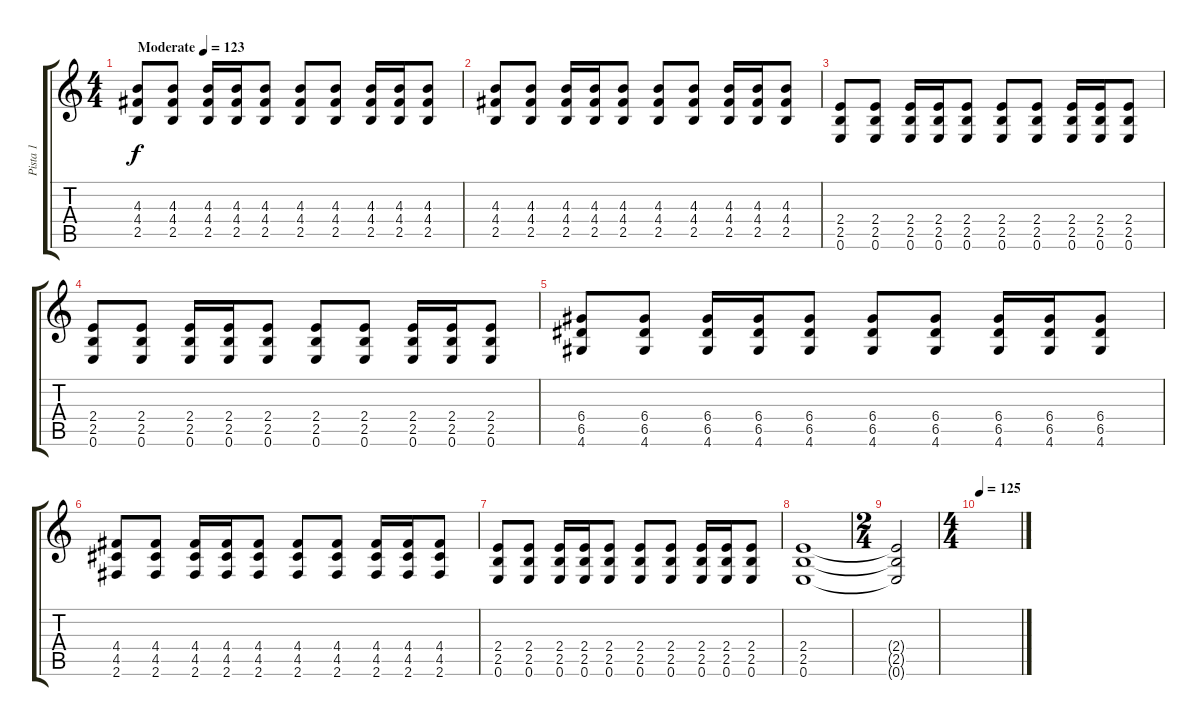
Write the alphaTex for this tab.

\track ("Pista 1" "Pista 1") {instrument electricguitarclean}
\staff {score tabs}
\tuning (E4 B3 G3 D3 A2 E2) {hide}
\ts (4 4)
\tempo (123 "Moderate")
\clef g2
\ks c
(4.3 4.4 2.5).8{dy f instrument electricguitarclean} (4.3 4.4 2.5).8 (4.3 4.4 2.5).16 (4.3 4.4 2.5).16 (4.3 4.4 2.5).8 (4.3 4.4 2.5).8 (4.3 4.4 2.5).8 (4.3 4.4 2.5).16 (4.3 4.4 2.5).16 (4.3 4.4 2.5).8 |
(4.3 4.4 2.5).8 (4.3 4.4 2.5).8 (4.3 4.4 2.5).16 (4.3 4.4 2.5).16 (4.3 4.4 2.5).8 (4.3 4.4 2.5).8 (4.3 4.4 2.5).8 (4.3 4.4 2.5).16 (4.3 4.4 2.5).16 (4.3 4.4 2.5).8 |
(2.4 2.5 0.6).8 (2.4 2.5 0.6).8 (2.4 2.5 0.6).16 (2.4 2.5 0.6).16 (2.4 2.5 0.6).8 (2.4 2.5 0.6).8 (2.4 2.5 0.6).8 (2.4 2.5 0.6).16 (2.4 2.5 0.6).16 (2.4 2.5 0.6).8 |
(2.4 2.5 0.6).8 (2.4 2.5 0.6).8 (2.4 2.5 0.6).16 (2.4 2.5 0.6).16 (2.4 2.5 0.6).8 (2.4 2.5 0.6).8 (2.4 2.5 0.6).8 (2.4 2.5 0.6).16 (2.4 2.5 0.6).16 (2.4 2.5 0.6).8 |
(6.4 6.5 4.6).8 (6.4 6.5 4.6).8 (6.4 6.5 4.6).16 (6.4 6.5 4.6).16 (6.4 6.5 4.6).8 (6.4 6.5 4.6).8 (6.4 6.5 4.6).8 (6.4 6.5 4.6).16 (6.4 6.5 4.6).16 (6.4 6.5 4.6).8 |
(4.4 4.5 2.6).8 (4.4 4.5 2.6).8 (4.4 4.5 2.6).16 (4.4 4.5 2.6).16 (4.4 4.5 2.6).8 (4.4 4.5 2.6).8 (4.4 4.5 2.6).8 (4.4 4.5 2.6).16 (4.4 4.5 2.6).16 (4.4 4.5 2.6).8 |
(2.4 2.5 0.6).8 (2.4 2.5 0.6).8 (2.4 2.5 0.6).16 (2.4 2.5 0.6).16 (2.4 2.5 0.6).8 (2.4 2.5 0.6).8 (2.4 2.5 0.6).8 (2.4 2.5 0.6).16 (2.4 2.5 0.6).16 (2.4 2.5 0.6).8 |
(2.4 2.5 0.6).1 |
\ts (2 4)
(2.4{t} 2.5{t} 0.6{t}).2 |
\ts (4 4)
\tempo 125
